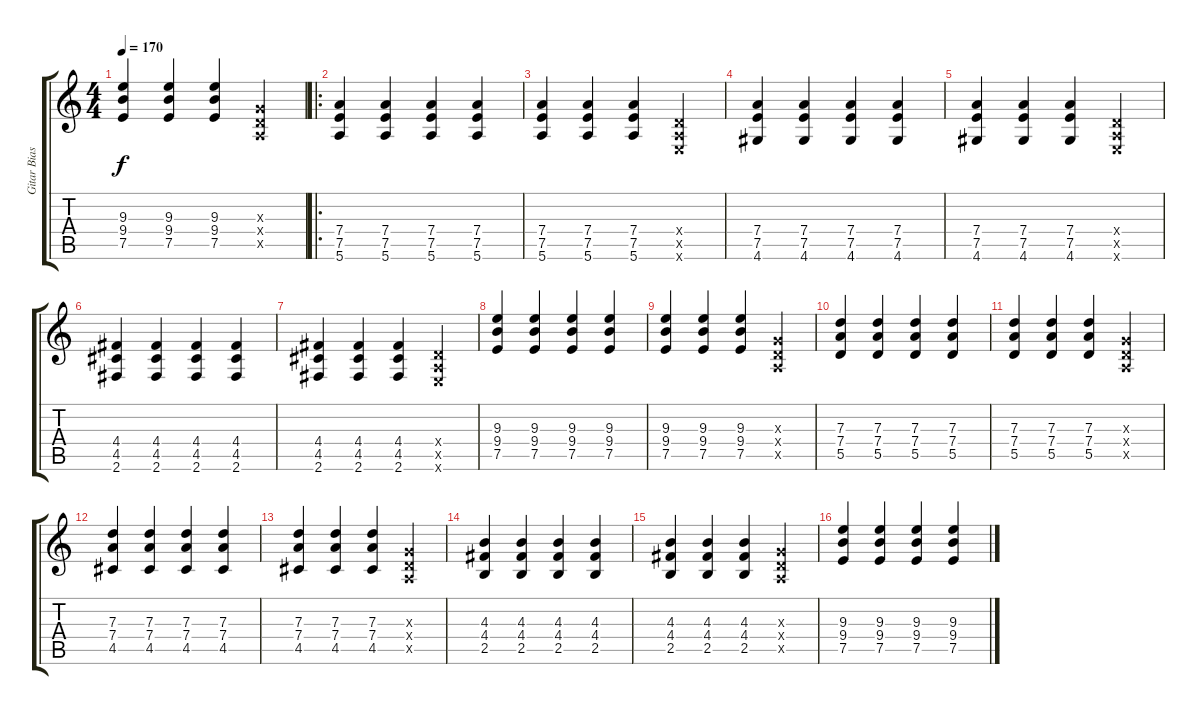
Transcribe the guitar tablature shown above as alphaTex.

\track ("Gitar Biasa2 Ja Ba" "Gitar Bias") {instrument overdrivenguitar}
\staff {score tabs}
\tuning (E4 B3 G3 D3 A2 E2) {hide}
\ts (4 4)
\tempo 170
\clef g2
\ks c
(9.3 9.4 7.5).4{dy f} (9.3 9.4 7.5).4 (9.3 9.4 7.5).4 (0.3{x} 0.4{x} 0.5{x}).4 |
\ro
(7.4 7.5 5.6).4 (7.4 7.5 5.6).4 (7.4 7.5 5.6).4 (7.4 7.5 5.6).4 |
(7.4 7.5 5.6).4 (7.4 7.5 5.6).4 (7.4 7.5 5.6).4 (0.4{x} 0.5{x} 0.6{x}).4 |
(7.4 7.5 4.6).4 (7.4 7.5 4.6).4 (7.4 7.5 4.6).4 (7.4 7.5 4.6).4 |
(7.4 7.5 4.6).4 (7.4 7.5 4.6).4 (7.4 7.5 4.6).4 (0.4{x} 0.5{x} 0.6{x}).4 |
(4.4 4.5 2.6).4 (4.4 4.5 2.6).4 (4.4 4.5 2.6).4 (4.4 4.5 2.6).4 |
(4.4 4.5 2.6).4 (4.4 4.5 2.6).4 (4.4 4.5 2.6).4 (0.4{x} 0.5{x} 0.6{x}).4 |
(9.3 9.4 7.5).4 (9.3 9.4 7.5).4 (9.3 9.4 7.5).4 (9.3 9.4 7.5).4 |
(9.3 9.4 7.5).4 (9.3 9.4 7.5).4 (9.3 9.4 7.5).4 (0.3{x} 0.4{x} 0.5{x}).4 |
(7.3 7.4 5.5).4 (7.3 7.4 5.5).4 (7.3 7.4 5.5).4 (7.3 7.4 5.5).4 |
(7.3 7.4 5.5).4 (7.3 7.4 5.5).4 (7.3 7.4 5.5).4 (0.3{x} 0.4{x} 0.5{x}).4 |
(7.3 7.4 4.5).4 (7.3 7.4 4.5).4 (7.3 7.4 4.5).4 (7.3 7.4 4.5).4 |
(7.3 7.4 4.5).4 (7.3 7.4 4.5).4 (7.3 7.4 4.5).4 (0.3{x} 0.4{x} 0.5{x}).4 |
(4.3 4.4 2.5).4 (4.3 4.4 2.5).4 (4.3 4.4 2.5).4 (4.3 4.4 2.5).4 |
(4.3 4.4 2.5).4 (4.3 4.4 2.5).4 (4.3 4.4 2.5).4 (0.3{x} 0.4{x} 0.5{x}).4 |
(9.3 9.4 7.5).4 (9.3 9.4 7.5).4 (9.3 9.4 7.5).4 (9.3 9.4 7.5).4
